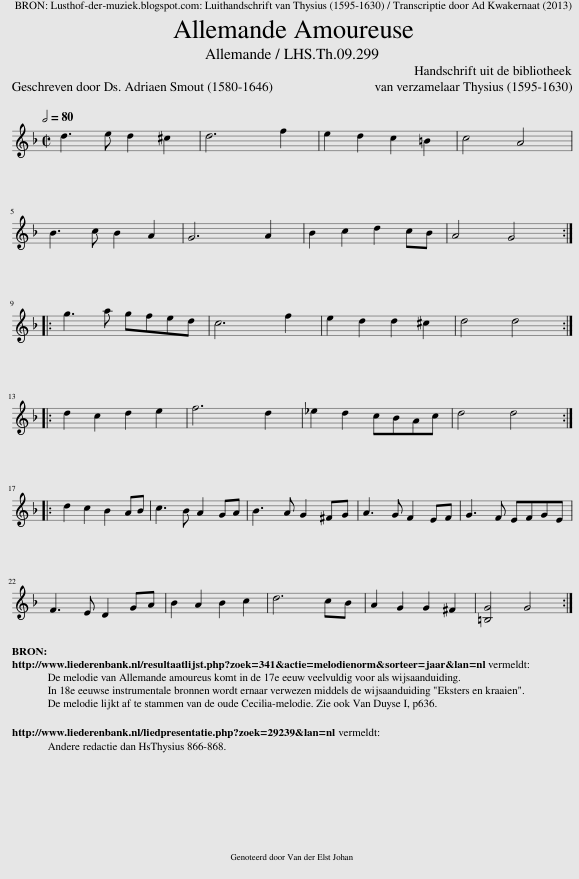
X:1
L:1/8
Q:1/2=80
M:2/2
I:linebreak $
K:F
V:1 treble
V:1
 d3 e d2 ^c2 | d6 f2 | e2 d2 c2 =B2 | c4 A4 |$ B3 c B2 A2 | %5
 G6 A2 | B2 c2 d2 cB | A4 G4 ::$ g3 a gfed | c6 f2 | %10
 e2 d2 d2 ^c2 | d4 d4 ::$ d2 c2 d2 e2 | f6 d2 | _e2 d2 cBAc | %15
 d4 d4 ::$ d2 c2 B2 AB | c3 B A2 GA | B3 A G2 ^FG | A3 G F2 EF | %20
 G3 F EFGE |$ F3 E D2 GA | B2 A2 B2 c2 | d6 cB | A2 G2 G2 ^F2 | %25
 [=B,G]4 G4 :| %26
